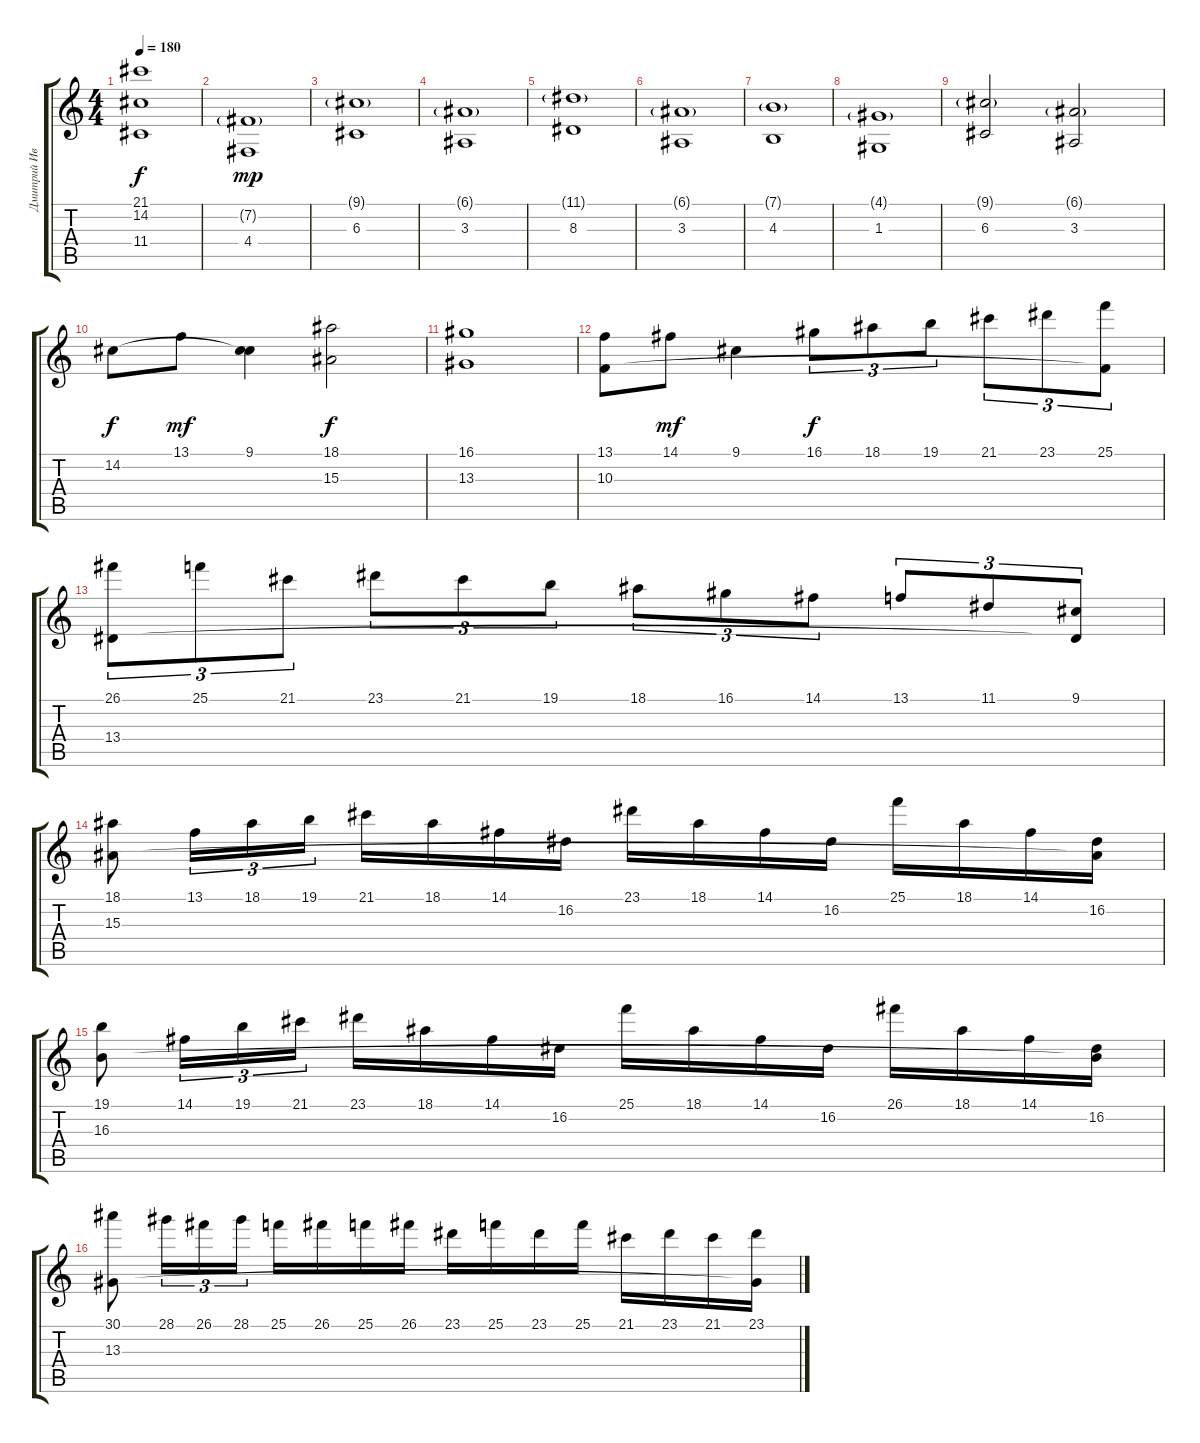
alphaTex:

\track ("Дмитрий Иванов" "Дмитрий Ив") {instrument stringensemble1}
\staff {score tabs}
\tuning (E4 B3 G3 D3 A2 E2) {hide}
\ts (4 4)
\tempo 180
\clef g2
\ks c
(21.1{t} 14.2{t} 11.4{t}).1{dy f} |
(7.2{g} 4.4).1{dy mp instrument choiraahs} |
(9.1{g} 6.3).1 |
(6.1{g} 3.3).1 |
(11.1{g} 8.3).1 |
(6.1{g} 3.3).1 |
(7.1{g} 4.3).1 |
(4.1{g} 1.3).1 |
(9.1{g} 6.3).2 (6.1{g} 3.3).2 |
14.2.8{dy f instrument stringensemble1} 13.1.8{dy mf} (9.1 14.2{t}).4 (18.1 15.3).2{dy f} |
(16.1 13.3).1 |
(13.1 10.3).8 14.1.8{dy mf} 9.1.4 16.1.8{tu (3 2) dy f} 18.1.8{tu (3 2)} 19.1.8{tu (3 2)} 21.1.8{tu (3 2)} 23.1.8{tu (3 2)} (25.1 10.3{t}).8{tu (3 2)} |
(26.1 13.4).8{tu (3 2)} 25.1.8{tu (3 2)} 21.1.8{tu (3 2)} 23.1.8{tu (3 2)} 21.1.8{tu (3 2)} 19.1.8{tu (3 2)} 18.1.8{tu (3 2)} 16.1.8{tu (3 2)} 14.1.8{tu (3 2)} 13.1.8{tu (3 2)} 11.1.8{tu (3 2)} (9.1 13.4{t}).8{tu (3 2)} |
(18.1 15.3).8 13.1.16{tu (3 2)} 18.1.16{tu (3 2)} 19.1.16{tu (3 2)} 21.1.16 18.1.16 14.1.16 16.2.16 23.1.16 18.1.16 14.1.16 16.2.16 25.1.16 18.1.16 14.1.16 (16.2 15.3{t}).16 |
(19.1 16.3).8 14.1.16{tu (3 2)} 19.1.16{tu (3 2)} 21.1.16{tu (3 2)} 23.1.16 18.1.16 14.1.16 16.2.16 25.1.16 18.1.16 14.1.16 16.2.16 26.1.16 18.1.16 14.1.16 (16.2 16.3{t}).16 |
(30.1 13.3).8 28.1.16{tu (3 2)} 26.1.16{tu (3 2)} 28.1.16{tu (3 2)} 25.1.16 26.1.16 25.1.16 26.1.16 23.1.16 25.1.16 23.1.16 25.1.16 21.1.16 23.1.16 21.1.16 (23.1 13.3{t}).16
